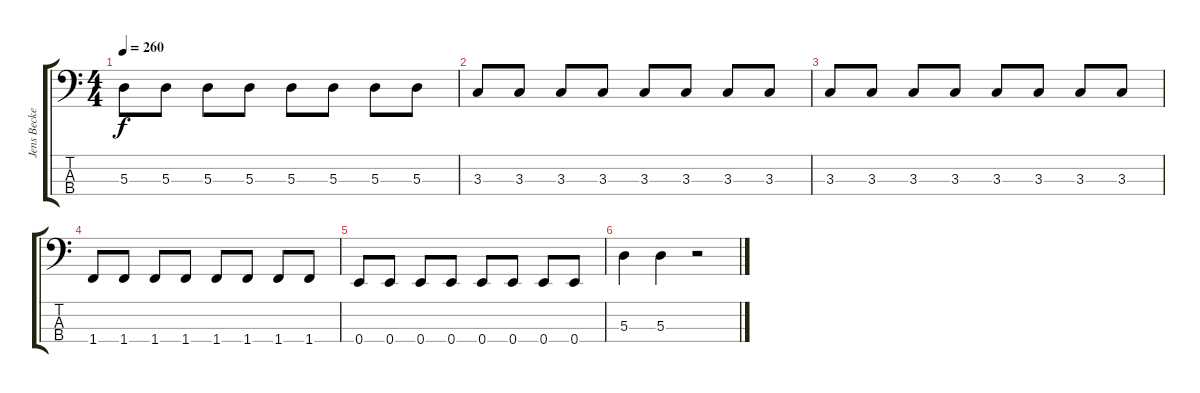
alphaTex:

\track ("Jens Becker" "Jens Becke") {instrument electricbasspick}
\staff {score tabs}
\tuning (G2 D2 A1 E1) {hide}
\ts (4 4)
\tempo 260
\clef f4
\ks c
5.3.8{dy f} 5.3.8 5.3.8 5.3.8 5.3.8 5.3.8 5.3.8 5.3.8 |
3.3.8 3.3.8 3.3.8 3.3.8 3.3.8 3.3.8 3.3.8 3.3.8 |
3.3.8 3.3.8 3.3.8 3.3.8 3.3.8 3.3.8 3.3.8 3.3.8 |
1.4.8 1.4.8 1.4.8 1.4.8 1.4.8 1.4.8 1.4.8 1.4.8 |
0.4.8 0.4.8 0.4.8 0.4.8 0.4.8 0.4.8 0.4.8 0.4.8 |
5.3.4 5.3.4 r.2
